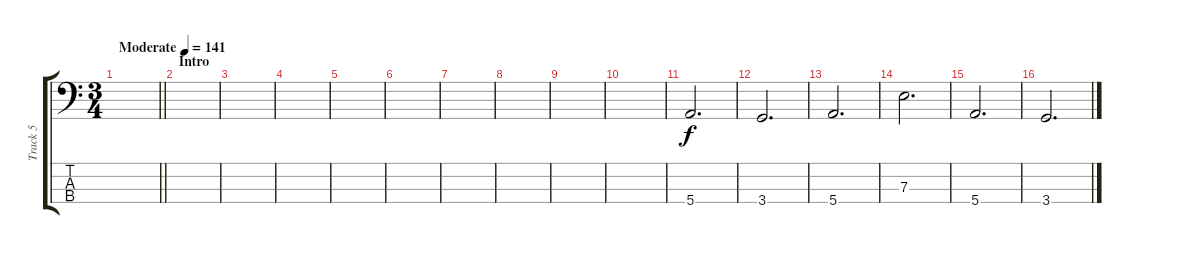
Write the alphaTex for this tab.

\track ("Track 5" "Track 5") {instrument electricbassfinger}
\staff {score tabs}
\tuning (G2 D2 A1 E1) {hide}
\ts (3 4)
\tempo (141 "Moderate")
\clef f4
\barLineRight lightlight
\ks c
|
\section ("" "Intro")
|
|
|
|
|
|
|
|
|
5.4.2{d} |
3.4.2{d} |
5.4.2{d} |
7.3.2{d} |
5.4.2{d} |
3.4.2{d}
